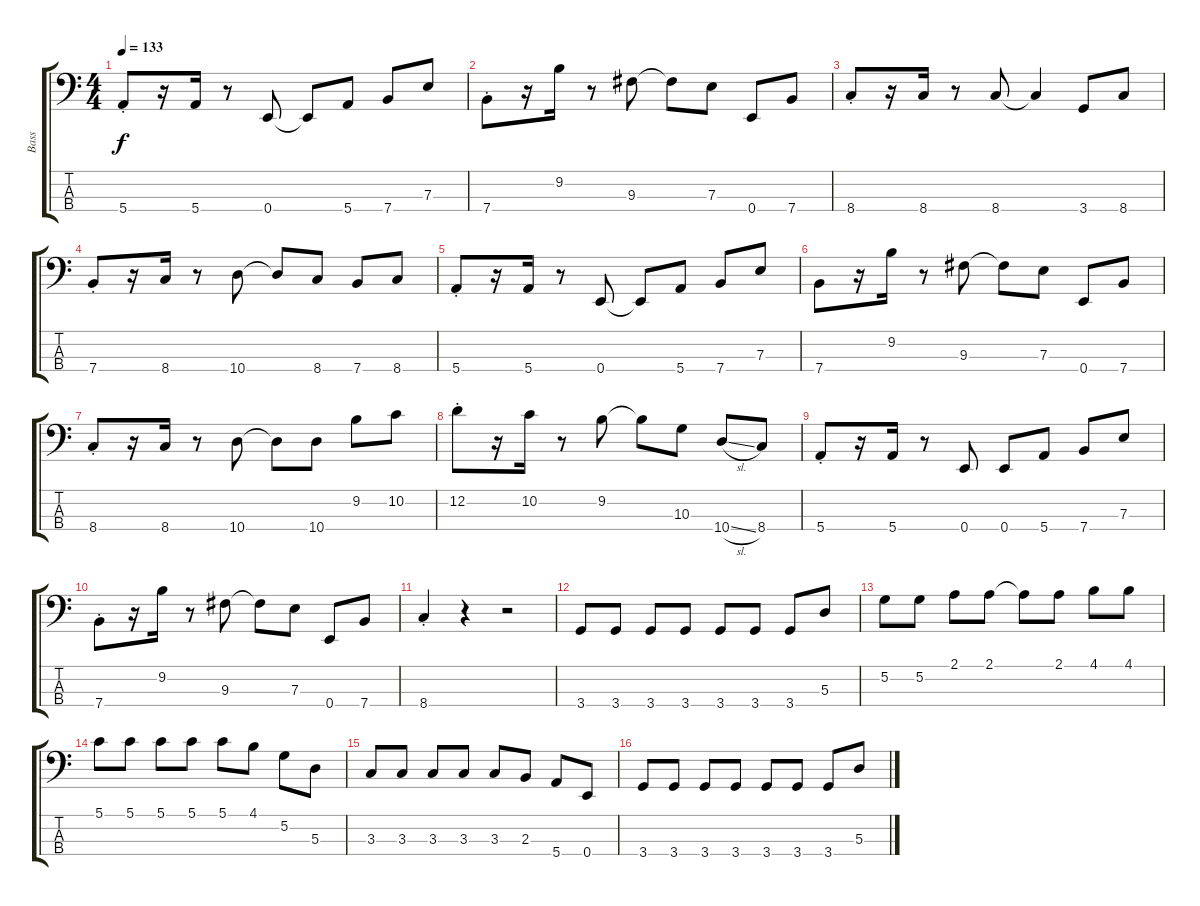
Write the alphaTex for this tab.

\track ("Bass" "Bass") {instrument electricbasspick}
\staff {score tabs}
\tuning (G2 D2 A1 E1) {hide}
\ts (4 4)
\tempo 133
\clef f4
\ks c
5.4{st}.8{dy f} r.16 5.4.16 r.8 0.4.8 0.4{t}.8 5.4.8 7.4.8 7.3.8 |
7.4{st}.8 r.16 9.2.16 r.8 9.3.8 9.3{t}.8 7.3.8 0.4.8 7.4.8 |
8.4{st}.8 r.16 8.4.16 r.8 8.4.8 8.4{t}.4 3.4.8 8.4.8 |
7.4{st}.8 r.16 8.4.16 r.8 10.4.8 10.4{t}.8 8.4.8 7.4.8 8.4.8 |
5.4{st}.8 r.16 5.4.16 r.8 0.4.8 0.4{t}.8 5.4.8 7.4.8 7.3.8 |
7.4.8 r.16 9.2.16 r.8 9.3.8 9.3{t}.8 7.3.8 0.4.8 7.4.8 |
8.4{st}.8 r.16 8.4.16 r.8 10.4.8 10.4{t}.8 10.4.8 9.2.8 10.2.8 |
12.2{st}.8 r.16 10.2.16 r.8 9.2.8 9.2{t}.8 10.3.8 10.4{sl}.8 8.4.8 |
5.4{st}.8 r.16 5.4.16 r.8 0.4.8 0.4.8 5.4.8 7.4.8 7.3.8 |
7.4{st}.8 r.16 9.2.16 r.8 9.3.8 9.3{t}.8 7.3.8 0.4.8 7.4.8 |
8.4{st}.4 r.4 r.2 |
3.4.8 3.4.8 3.4.8 3.4.8 3.4.8 3.4.8 3.4.8 5.3.8 |
5.2.8 5.2.8 2.1.8 2.1.8 2.1{t}.8 2.1.8 4.1.8 4.1.8 |
5.1.8 5.1.8 5.1.8 5.1.8 5.1.8 4.1.8 5.2.8 5.3.8 |
3.3.8 3.3.8 3.3.8 3.3.8 3.3.8 2.3.8 5.4.8 0.4.8 |
3.4.8 3.4.8 3.4.8 3.4.8 3.4.8 3.4.8 3.4.8 5.3.8
